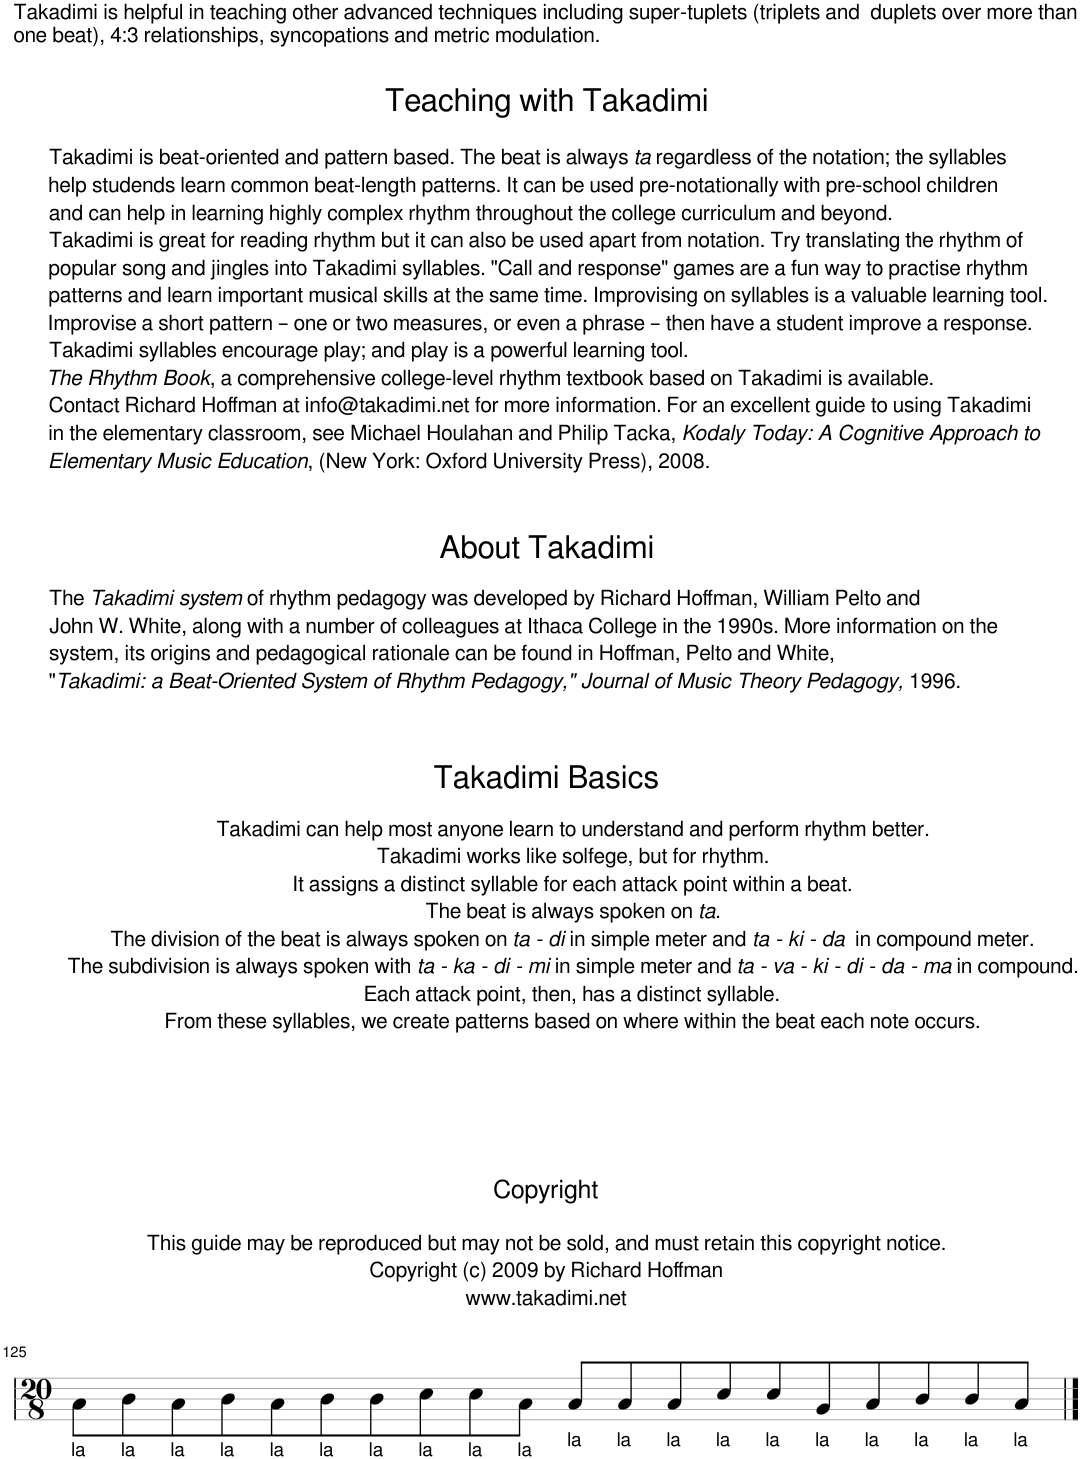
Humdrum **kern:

**kern
*part1
*staff1
*I"Guitar
*I'Guitar
!!LO:PB:g=z
*clefG2
*Trd6c10
*k[]
*M20/8
=125
!LO:TX:a:t=Takadimi is helpful in teaching other advanced techniques including super-tuplets (triplets and  duplets over more than
!LO:TX:a:t=one beat), 4&colon;3 relationships, syncopations and metric modulation.
!LO:TX:a:t=Teaching with Takadimi
!LO:TX:a:t=Takadimi is beat-oriented and pattern based. The beat is always
!LO:TX:a:i:t=ta
!LO:TX:a:t=regardless of the notation; the syllables
!LO:TX:a:t=help studends learn common beat-length patterns. It can be used pre-notationally with pre-school children
!LO:TX:a:t=and can help in learning highly complex rhythm throughout the college curriculum and beyond.
!LO:TX:a:t=Takadimi is great for reading rhythm but it can also be used apart from notation. Try translating the rhythm of
!LO:TX:a:t=popular song and jingles into Takadimi syllables. "Call and response" games are a fun way to practise rhythm
!LO:TX:a:t=patterns and learn important musical skills at the same time. Improvising on syllables is a valuable learning tool.
!LO:TX:a:t=Improvise a short pattern – one or two measures, or even a phrase – then have a student improve a response.
!LO:TX:a:t=Takadimi syllables encourage play; and play is a powerful learning tool.
!LO:TX:a:i:t=The Rhythm Book
!LO:TX:a:t=, a comprehensive college-level rhythm textbook based on Takadimi is available.
!LO:TX:a:t=Contact Richard Hoffman at info@takadimi.net for more information. For an excellent guide to using Takadimi
!LO:TX:a:t=in the elementary classroom, see Michael Houlahan and Philip Tacka,
!LO:TX:a:i:t=Kodaly Today&colon; A Cognitive Approach to
!LO:TX:a:t=Elementary Music Education
!LO:TX:a:t=, (New York&colon; Oxford University Press), 2008.
!LO:TX:a:t=About Takadimi
!LO:TX:a:t=The
!LO:TX:a:i:t=Takadimi system
!LO:TX:a:t=of rhythm pedagogy was developed by Richard Hoffman, William Pelto and
!LO:TX:a:t=John W. White, along with a number of colleagues at Ithaca College in the 1990s. More information on the
!LO:TX:a:t=system, its origins and pedagogical rationale can be found in Hoffman, Pelto and White,
!LO:TX:a:t="
!LO:TX:a:i:t=Takadimi&colon; a Beat-Oriented System of Rhythm Pedagogy," Journal of Music Theory Pedagogy,
!LO:TX:a:t=1996.
!LO:TX:a:t=Takadimi Basics
!LO:TX:a:t=Takadimi can help most anyone learn to understand and perform rhythm better.
!LO:TX:a:t=Takadimi works like solfege, but for rhythm.
!LO:TX:a:t=It assigns a distinct syllable for each attack point within a beat.
!LO:TX:a:t=The beat is always spoken on
!LO:TX:a:i:t=ta
!LO:TX:a:t=.
!LO:TX:a:t=The division of the beat is always spoken on
!LO:TX:a:i:t=ta - di
!LO:TX:a:t=in simple meter and
!LO:TX:a:i:t=ta - ki - da
!LO:TX:a:t=in compound meter.
!LO:TX:a:t=The subdivision is always spoken with
!LO:TX:a:i:t=ta - ka - di - mi
!LO:TX:a:t=in simple meter and
!LO:TX:a:i:t=ta - va - ki - di - da - ma
!LO:TX:a:t=in compound.
!LO:TX:a:t=Each attack point, then, has a distinct syllable.
!LO:TX:a:t=From these syllables, we create patterns based on where within the beat each note occurs.
!LO:TX:a:t=Copyright
!LO:TX:a:t=This guide may be reproduced but may not be sold, and must retain this copyright notice.
!LO:TX:a:t=Copyright (c) 2009 by Richard Hoffman
!LO:TX:a:t=www.takadimi.net
!LO:TX:b:t=la
8a\L
!LO:TX:b:t=la
8b\
!LO:TX:b:t=la
8a\
!LO:TX:b:t=la
8b\
!LO:TX:b:t=la
8a\
!LO:TX:b:t=la
8b\
!LO:TX:b:t=la
8b\
!LO:TX:b:t=la
8cc\
!LO:TX:b:t=la
8cc\
!LO:TX:b:t=la
8a\J
!LO:TX:b:t=la
8a/L
!LO:TX:b:t=la
8a/
!LO:TX:b:t=la
8a/
!LO:TX:b:t=la
8cc/
!LO:TX:b:t=la
8cc/
!LO:TX:b:t=la
8g/
!LO:TX:b:t=la
8a/
!LO:TX:b:t=la
8b/
!LO:TX:b:t=la
8b/
!LO:TX:b:t=la
8a/J
==
*-
